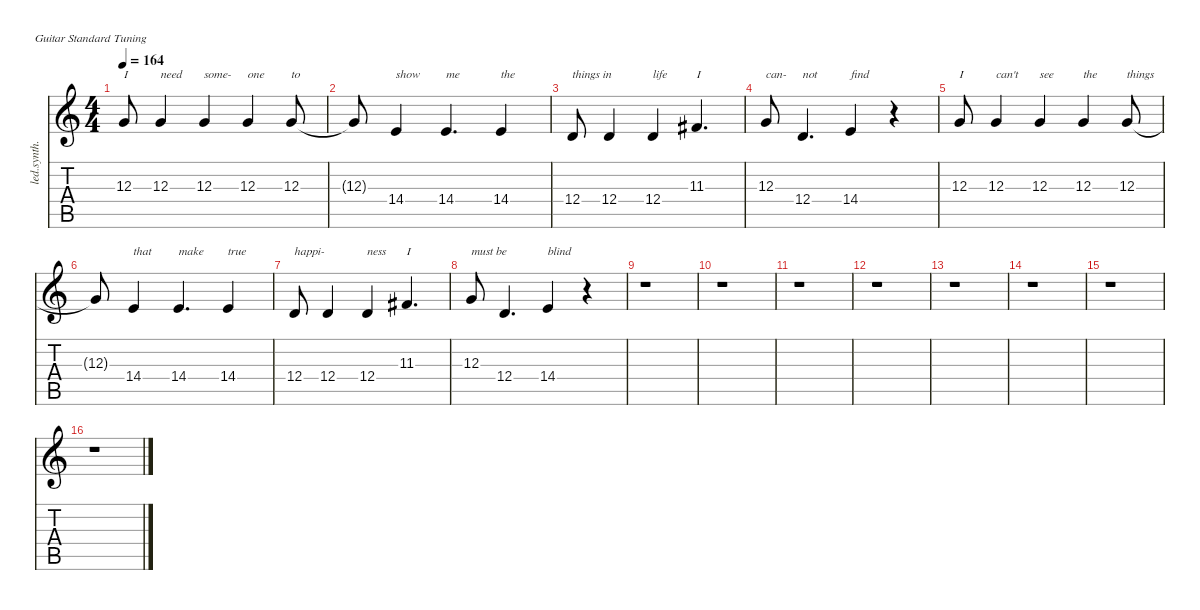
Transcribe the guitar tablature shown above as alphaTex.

\defaultSystemsLayout 4
\hideDynamics
\bracketExtendMode nobrackets
\track ("Ozzy" "led.synth.") {instrument lead6voice}
\staff {score tabs}
\tuning (E4 B3 G3 D3 A2 E2)
\ts (4 4)
\tempo 164
\clef g2
\ks c
12.3.8{txt "I" dy f beam Up} 12.3.4{txt "need" beam Up} 12.3.4{txt "some-" beam Up} 12.3.4{txt "one" beam Up} 12.3.8{txt "to" beam Up} |
12.3{t}.8{beam Up} 14.4.4{txt "show" beam Up} 14.4.4{d txt "me" beam Up} 14.4.4{txt "the" beam Up} |
12.4.8{txt "things in" beam Up} 12.4.4{beam Up} 12.4.4{txt "life" beam Up} 11.3{acc #}.4{d txt "I" beam Up} |
12.3.8{txt "can-" beam Up} 12.4.4{d txt "not" beam Up} 14.4.4{txt "find" beam Up} r.4{beam Down} |
12.3.8{txt "I" beam Up} 12.3.4{txt "can't" beam Up} 12.3.4{txt "see" beam Up} 12.3.4{txt "the" beam Up} 12.3.8{txt "things" beam Up} |
12.3{t}.8{beam Up} 14.4.4{txt "that" beam Up} 14.4.4{d txt "make" beam Up} 14.4.4{txt "true" beam Up} |
12.4.8{txt "happi-" beam Up} 12.4.4{beam Up} 12.4.4{txt "ness" beam Up} 11.3{acc #}.4{d txt "I" beam Up} |
12.3.8{txt "must be" beam Up} 12.4.4{d beam Up} 14.4.4{txt "blind" beam Up} r.4{beam Down} |
r.1{beam Down} |
r.1{beam Down} |
r.1{beam Down} |
r.1{beam Down} |
r.1{beam Down} |
r.1{beam Down} |
r.1{beam Down} |
r.1{beam Down}
